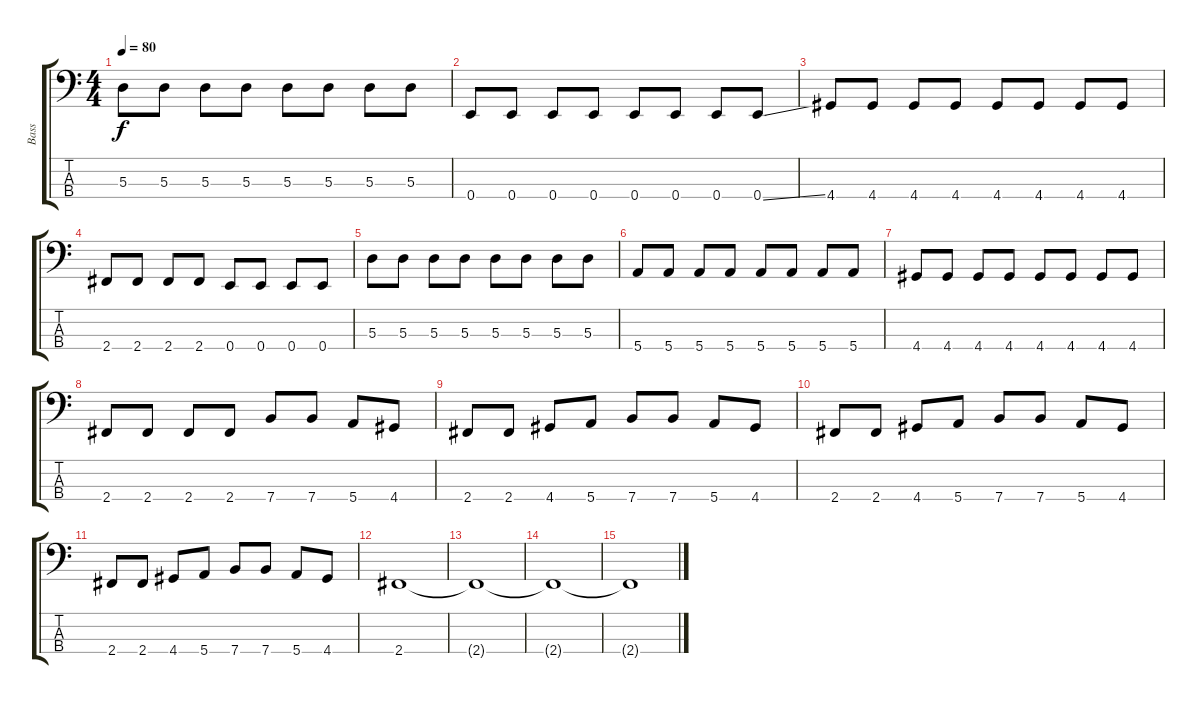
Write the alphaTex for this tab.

\track ("Bass" "Bass") {instrument electricbassfinger}
\staff {score tabs}
\tuning (G2 D2 A1 E1) {hide}
\ts (4 4)
\tempo 80
\clef f4
\ks c
5.3.8{dy f} 5.3.8 5.3.8 5.3.8 5.3.8 5.3.8 5.3.8 5.3.8 |
0.4.8 0.4.8 0.4.8 0.4.8 0.4.8 0.4.8 0.4.8 0.4{ss}.8 |
4.4.8 4.4.8 4.4.8 4.4.8 4.4.8 4.4.8 4.4.8 4.4.8 |
2.4.8 2.4.8 2.4.8 2.4.8 0.4.8 0.4.8 0.4.8 0.4.8 |
5.3.8 5.3.8 5.3.8 5.3.8 5.3.8 5.3.8 5.3.8 5.3.8 |
5.4.8 5.4.8 5.4.8 5.4.8 5.4.8 5.4.8 5.4.8 5.4.8 |
4.4.8 4.4.8 4.4.8 4.4.8 4.4.8 4.4.8 4.4.8 4.4.8 |
2.4.8 2.4.8 2.4.8 2.4.8 7.4.8 7.4.8 5.4.8 4.4.8 |
2.4.8 2.4.8 4.4.8 5.4.8 7.4.8 7.4.8 5.4.8 4.4.8 |
2.4.8 2.4.8 4.4.8 5.4.8 7.4.8 7.4.8 5.4.8 4.4.8 |
2.4.8 2.4.8 4.4.8 5.4.8 7.4.8 7.4.8 5.4.8 4.4.8 |
2.4.1{volume 13} |
2.4{t}.1{volume 8} |
2.4{t}.1{volume 4} |
2.4{t}.1{volume 0}
